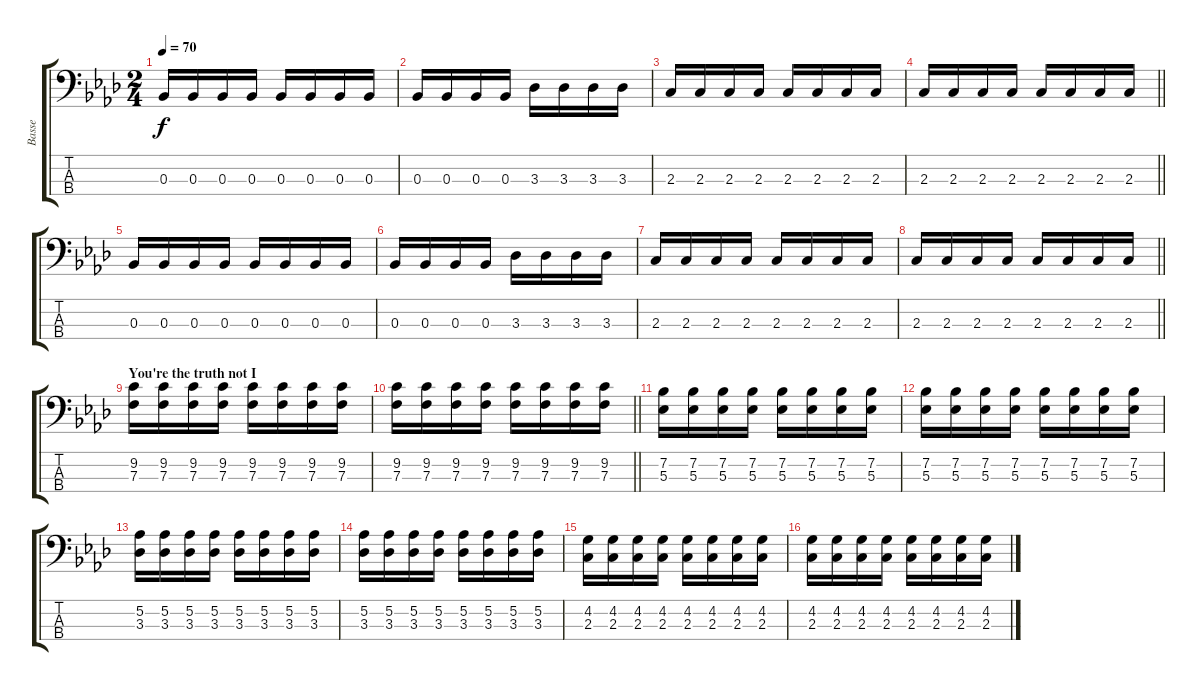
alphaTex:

\track ("Basse" "Basse") {instrument electricbassfinger}
\staff {score tabs}
\tuning (Ab2 Eb2 Bb1 F1) {hide}
\ts (2 4)
\tempo 70
\clef f4
\ks fminor
0.3.16{dy f} 0.3.16 0.3.16 0.3.16 0.3.16 0.3.16 0.3.16 0.3.16 |
0.3.16 0.3.16 0.3.16 0.3.16 3.3.16 3.3.16 3.3.16 3.3.16 |
2.3.16 2.3.16 2.3.16 2.3.16 2.3.16 2.3.16 2.3.16 2.3.16 |
\barLineRight lightlight
2.3.16 2.3.16 2.3.16 2.3.16 2.3.16 2.3.16 2.3.16 2.3.16 |
0.3.16 0.3.16 0.3.16 0.3.16 0.3.16 0.3.16 0.3.16 0.3.16 |
0.3.16 0.3.16 0.3.16 0.3.16 3.3.16 3.3.16 3.3.16 3.3.16 |
2.3.16 2.3.16 2.3.16 2.3.16 2.3.16 2.3.16 2.3.16 2.3.16 |
\barLineRight lightlight
2.3.16 2.3.16 2.3.16 2.3.16 2.3.16 2.3.16 2.3.16 2.3.16 |
\section ("" "You're the truth not I")
(9.2 7.3).16 (9.2 7.3).16 (9.2 7.3).16 (9.2 7.3).16 (9.2 7.3).16 (9.2 7.3).16 (9.2 7.3).16 (9.2 7.3).16 |
\barLineRight lightlight
(9.2 7.3).16 (9.2 7.3).16 (9.2 7.3).16 (9.2 7.3).16 (9.2 7.3).16 (9.2 7.3).16 (9.2 7.3).16 (9.2 7.3).16 |
(7.2 5.3).16 (7.2 5.3).16 (7.2 5.3).16 (7.2 5.3).16 (7.2 5.3).16 (7.2 5.3).16 (7.2 5.3).16 (7.2 5.3).16 |
(7.2 5.3).16 (7.2 5.3).16 (7.2 5.3).16 (7.2 5.3).16 (7.2 5.3).16 (7.2 5.3).16 (7.2 5.3).16 (7.2 5.3).16 |
(5.2 3.3).16 (5.2 3.3).16 (5.2 3.3).16 (5.2 3.3).16 (5.2 3.3).16 (5.2 3.3).16 (5.2 3.3).16 (5.2 3.3).16 |
(5.2 3.3).16 (5.2 3.3).16 (5.2 3.3).16 (5.2 3.3).16 (5.2 3.3).16 (5.2 3.3).16 (5.2 3.3).16 (5.2 3.3).16 |
(4.2 2.3).16 (4.2 2.3).16 (4.2 2.3).16 (4.2 2.3).16 (4.2 2.3).16 (4.2 2.3).16 (4.2 2.3).16 (4.2 2.3).16 |
(4.2 2.3).16 (4.2 2.3).16 (4.2 2.3).16 (4.2 2.3).16 (4.2 2.3).16 (4.2 2.3).16 (4.2 2.3).16 (4.2 2.3).16
